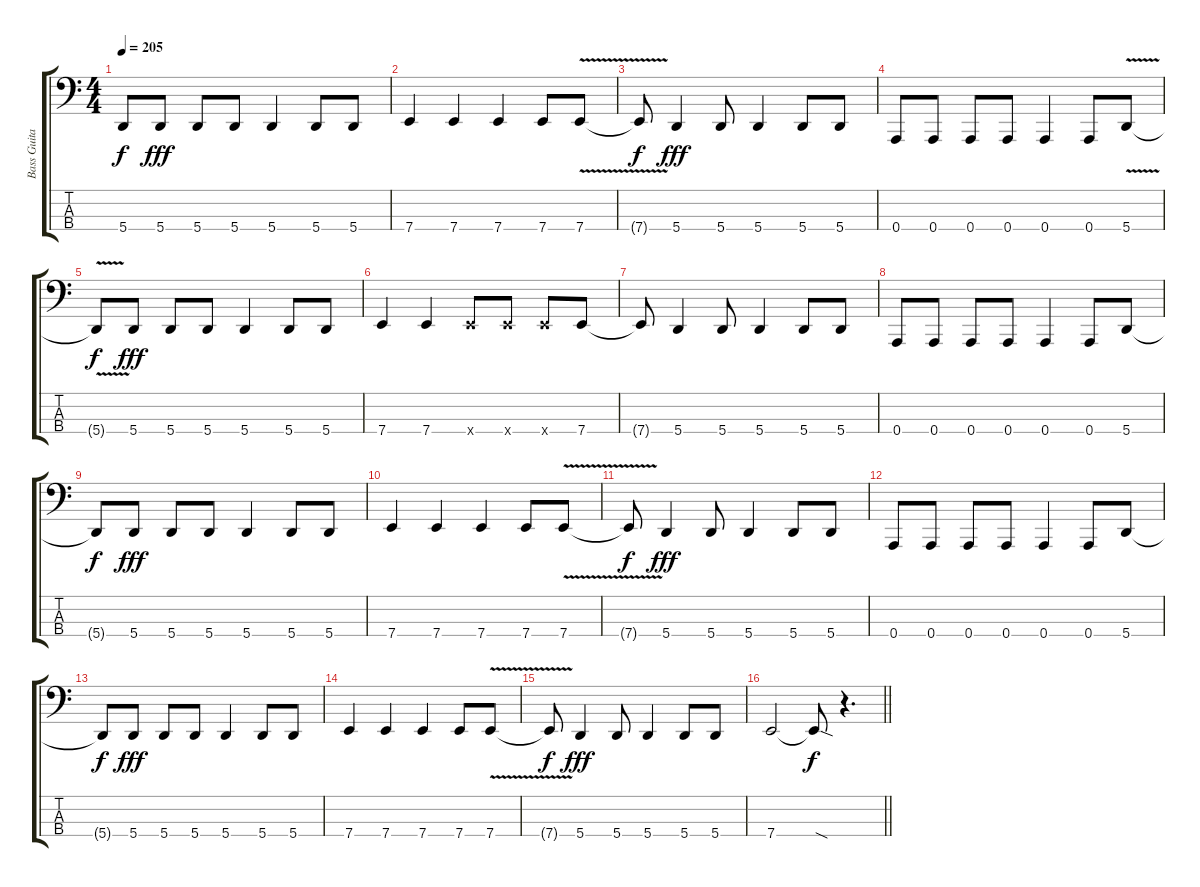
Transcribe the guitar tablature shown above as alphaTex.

\track ("Bass Guitar " "Bass Guita") {instrument slapbass1}
\staff {score tabs}
\tuning (D2 A1 E1 A0) {hide}
\ts (4 4)
\tempo 205
\clef f4
\ks c
5.4{t}.8{dy f} 5.4.8{dy fff} 5.4.8 5.4.8 5.4.4 5.4.8 5.4.8 |
7.4.4 7.4.4 7.4.4 7.4.8 7.4{v}.8 |
7.4{t}.8{dy f} 5.4.4{dy fff} 5.4.8 5.4.4 5.4.8 5.4.8 |
0.4.8 0.4.8 0.4.8 0.4.8 0.4.4 0.4.8 5.4{v}.8 |
5.4{t}.8{dy f} 5.4.8{dy fff} 5.4.8 5.4.8 5.4.4 5.4.8 5.4.8 |
7.4.4 7.4.4 7.4{x}.8 7.4{x}.8 7.4{x}.8 7.4.8 |
7.4{t}.8 5.4.4 5.4.8 5.4.4 5.4.8 5.4.8 |
0.4.8 0.4.8 0.4.8 0.4.8 0.4.4 0.4.8 5.4.8 |
5.4{t}.8{dy f} 5.4.8{dy fff} 5.4.8 5.4.8 5.4.4 5.4.8 5.4.8 |
7.4.4 7.4.4 7.4.4 7.4.8 7.4{v}.8 |
7.4{t}.8{dy f} 5.4.4{dy fff} 5.4.8 5.4.4 5.4.8 5.4.8 |
0.4.8 0.4.8 0.4.8 0.4.8 0.4.4 0.4.8 5.4.8 |
5.4{t}.8{dy f} 5.4.8{dy fff} 5.4.8 5.4.8 5.4.4 5.4.8 5.4.8 |
7.4.4 7.4.4 7.4.4 7.4.8 7.4{v}.8 |
7.4{t}.8{dy f} 5.4.4{dy fff} 5.4.8 5.4.4 5.4.8 5.4.8 |
\barLineRight lightlight
7.4.2 7.4{sod t}.8{dy f} r.4{d}
